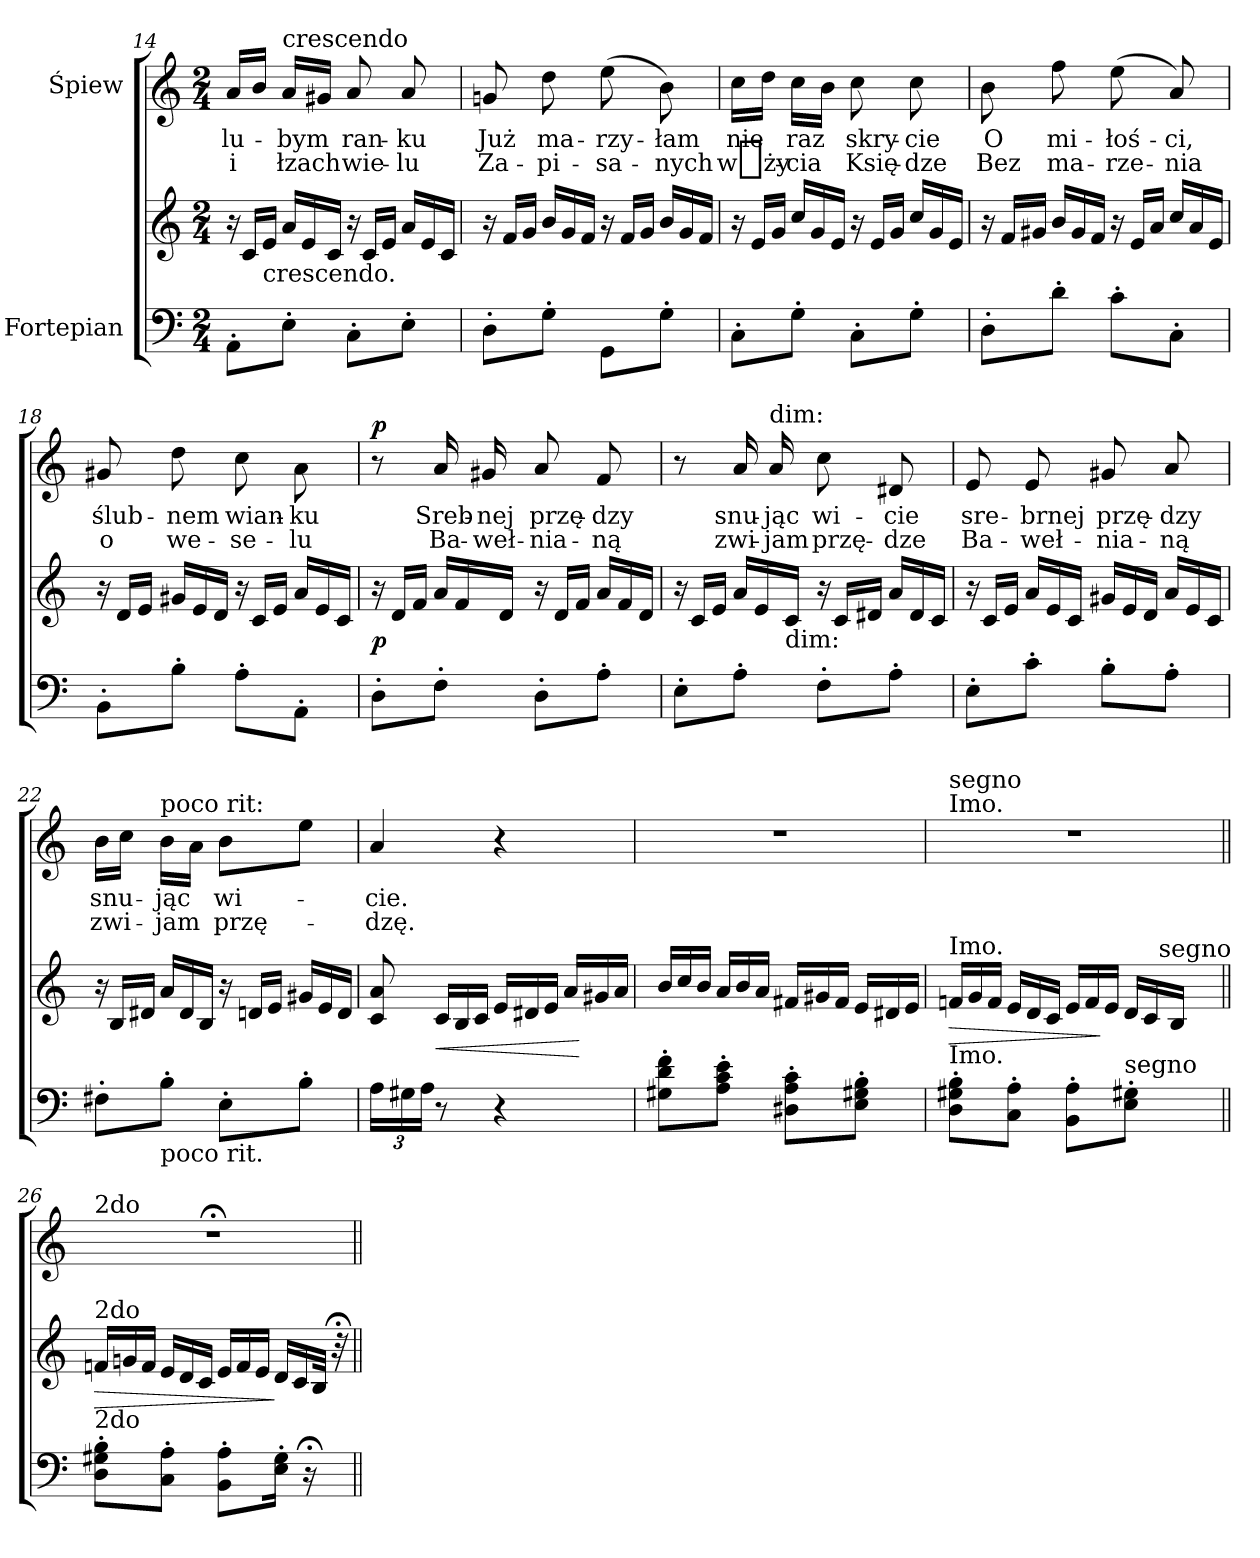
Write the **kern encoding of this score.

**kern	**kern	**dynam	**kern	**text	**text	**dynam
*part2	*part2	*part2	*part1	*part1	*part1	*part1
*staff3	*staff2	*staff2/3	*staff1	*staff1	*staff1	*staff1
*I"Fortepian	*	*	*I"Śpiew	*	*	*
*clefF4	*clefG2	*	*clefG2	*	*	*
*k[]	*k[]	*	*k[]	*	*	*
*M2/4	*M2/4	*	*M2/4	*	*	*
*	*Xtuplet	*	*	*	*	*
=14	=14	=14	=14	=14	=14	=14
8AA'\L	24r	.	16a/LL	lu-	i	.
.	24c/LL	.	.	.	.	.
.	.	.	16b/JJ	.	.	.
!	!LO:TX:c:t=crescendo.	!	!	!	!	!
.	24e/JJ	.	.	.	.	.
!	!	!	!LO:TX:a:t=crescendo	!	!	!
8E'\J	24a/LL	.	16a/LL	-bym	łzach	.
.	24e/	.	.	.	.	.
.	.	.	16g#X/JJ	.	.	.
.	24c/JJ	.	.	.	.	.
8C'\L	24r	.	8a/	ran-	wie-	.
.	24c/LL	.	.	.	.	.
.	24e/JJ	.	.	.	.	.
8E'\J	24a/LL	.	8a/	-ku	-lu	.
.	24e/	.	.	.	.	.
.	24c/JJ	.	.	.	.	.
=15	=15	=15	=15	=15	=15	=15
8D'\L	24r	.	8gn/	Już	Za-	.
.	24f/LL	.	.	.	.	.
.	24g/JJ	.	.	.	.	.
8G'\J	24b/LL	.	8dd\	ma-	-pi-	.
.	24g/	.	.	.	.	.
.	24f/JJ	.	.	.	.	.
8GG\L	24r	.	(>8ee\	-rzy-	-sa-	.
.	24f/LL	.	.	.	.	.
.	24g/JJ	.	.	.	.	.
8G'\J	24b/LL	.	8b\)	-łam	-nych	.
.	24g/	.	.	.	.	.
.	24f/JJ	.	.	.	.	.
=16	=16	=16	=16	=16	=16	=16
8C'\L	24r	.	16cc\LL	nie	w_ży-	.
.	24e/LL	.	.	.	.	.
.	.	.	16dd\JJ	.	.	.
.	24g/JJ	.	.	.	.	.
8G'\J	24cc/LL	.	16cc\LL	raz	-cia	.
.	24g/	.	.	.	.	.
.	.	.	16b\JJ	.	.	.
.	24e/JJ	.	.	.	.	.
8C'\L	24r	.	8cc\	skry-	Księ-	.
.	24e/LL	.	.	.	.	.
.	24g/JJ	.	.	.	.	.
8G'\J	24cc/LL	.	8cc\	-cie	-dze	.
.	24g/	.	.	.	.	.
.	24e/JJ	.	.	.	.	.
=17	=17	=17	=17	=17	=17	=17
8D'\L	24r	.	8b\	O	Bez	.
.	24f/LL	.	.	.	.	.
.	24g#X/JJ	.	.	.	.	.
8d'\J	24b/LL	.	8ff\	mi-	ma-	.
.	24g#/	.	.	.	.	.
.	24f/JJ	.	.	.	.	.
8c'\L	24r	.	(8ee\	-łoś-	-rze-	.
.	24e/LL	.	.	.	.	.
.	24a/JJ	.	.	.	.	.
8C'\J	24cc/LL	.	8a/)	-ci,	-nia	.
.	24a/	.	.	.	.	.
.	24e/JJ	.	.	.	.	.
=18	=18	=18	=18	=18	=18	=18
8BB'\L	24r	.	8g#X/	ślub-	o	.
.	24d/LL	.	.	.	.	.
.	24e/JJ	.	.	.	.	.
8B'\J	24g#X/LL	.	8dd\	-nem	we-	.
.	24e/	.	.	.	.	.
.	24d/JJ	.	.	.	.	.
8A'\L	24r	.	8cc\	wian-	-se-	.
.	24c/LL	.	.	.	.	.
.	24e/JJ	.	.	.	.	.
8AA'\J	24a/LL	.	8a\	-ku	-lu	.
.	24e/	.	.	.	.	.
.	24c/JJ	.	.	.	.	.
=19	=19	=19	=19	=19	=19	=19
!	!	!	!	!	!	!LO:DY:a
8D'\L	24r	p	8r	.	.	p
.	24d/LL	.	.	.	.	.
.	24f/JJ	.	.	.	.	.
8F'\J	24a/LL	.	16a/	Sreb-	Ba-	.
.	24f/	.	.	.	.	.
.	.	.	16g#X/	-nej	-weł-	.
.	24d/JJ	.	.	.	.	.
8D'\L	24r	.	8a/	przę-	-nia-	.
.	24d/LL	.	.	.	.	.
.	24f/JJ	.	.	.	.	.
8A'\J	24a/LL	.	8f/	-dzy	-ną	.
.	24f/	.	.	.	.	.
.	24d/JJ	.	.	.	.	.
=20	=20	=20	=20	=20	=20	=20
8E'\L	24r	.	8r	.	.	.
.	24c/LL	.	.	.	.	.
.	24e/JJ	.	.	.	.	.
8A'\J	24a/LL	.	16a/	snu-	zwi-	.
.	24e/	.	.	.	.	.
!	!	!	!LO:TX:a:t=dim&colon;	!	!	!
.	.	.	16a/	-jąc	-jam	.
!	!LO:TX:c:t=dim&colon;	!	!	!	!	!
.	24c/JJ	.	.	.	.	.
8F'\L	24r	.	8cc\	wi-	przę-	.
.	24c/LL	.	.	.	.	.
.	24d#X/JJ	.	.	.	.	.
8A'\J	24a/LL	.	8d#X/	-cie	-dze	.
.	24d#/	.	.	.	.	.
.	24c/JJ	.	.	.	.	.
=21	=21	=21	=21	=21	=21	=21
8E'\L	24r	.	8e/	sre-	Ba-	.
.	24c/LL	.	.	.	.	.
.	24e/JJ	.	.	.	.	.
8c'\J	24a/LL	.	8e/	-brnej	-weł-	.
.	24e/	.	.	.	.	.
.	24c/JJ	.	.	.	.	.
8B'\L	24g#X/LL	.	8g#X/	przę-	-nia-	.
.	24e/	.	.	.	.	.
.	24d/JJ	.	.	.	.	.
8A'\J	24a/LL	.	8a/	-dzy	-ną	.
.	24e/	.	.	.	.	.
.	24c/JJ	.	.	.	.	.
=22	=22	=22	=22	=22	=22	=22
8F#X'\L	24r	.	16b\LL	snu-	zwi-	.
.	24B/LL	.	.	.	.	.
.	.	.	16cc\JJ	.	.	.
.	24d#X/JJ	.	.	.	.	.
!	!	!	!LO:TX:a:t=poco rit&colon;	!	!	!
!LO:TX:b:t=poco rit.	!	!	!	!	!	!
8B'\J	24a/LL	.	16b\LL	-jąc	-jam	.
.	24d#/	.	.	.	.	.
.	.	.	16a\JJ	.	.	.
.	24B/JJ	.	.	.	.	.
8E'\L	24r	.	8b\L	wi-	przę-	.
.	24dn/LL	.	.	.	.	.
.	24e/JJ	.	.	.	.	.
8B'\J	24g#X/LL	.	8ee\J	.	.	.
.	24e/	.	.	.	.	.
.	24d/JJ	.	.	.	.	.
=23	=23	=23	=23	=23	=23	=23
24A\LL	8c/ 8a/	.	4a/	-cie.	-dzę.	.
24G#X\	.	.	.	.	.	.
24A\JJ	.	.	.	.	.	.
8r	24c/LL	<	.	.	.	.
.	24B/	.	.	.	.	.
.	24c/JJ	.	.	.	.	.
4r	24e/LL	.	4r	.	.	.
.	24d#X/	.	.	.	.	.
.	24e/JJ	.	.	.	.	.
.	24a/LL	.	.	.	.	.
.	24g#X/	[	.	.	.	.
.	24a/JJ	.	.	.	.	.
=24	=24	=24	=24	=24	=24	=24
8G#X'\ 8d'\ 8f'\L	24b/LL	.	2r	.	.	.
.	24cc/	.	.	.	.	.
.	24b/JJ	.	.	.	.	.
8A'\ 8c'\ 8e'\J	24a/LL	.	.	.	.	.
.	24b/	.	.	.	.	.
.	24a/JJ	.	.	.	.	.
8D#X'\ 8A'\ 8c'\L	24f#X/LL	.	.	.	.	.
.	24g#X/	.	.	.	.	.
.	24f#/JJ	.	.	.	.	.
8E'\ 8G#X'\ 8B'\J	24e/LL	.	.	.	.	.
.	24d#X/	.	.	.	.	.
.	24e/JJ	.	.	.	.	.
=25	=25	=25	=25	=25	=25	=25
!	!	!	!LO:TX:a:t=Imo.	!	!	!
!	!	!	!LO:TX:a:t=segno	!	!	!
!	!LO:TX:a:t=Imo.	!	!	!	!	!
!LO:TX:a:t=Imo.	!	!	!	!	!	!
8D'\ 8G#X'\ 8B'\L	24fn/LL	>	2r	.	.	.
.	24g/	.	.	.	.	.
.	24f/JJ	.	.	.	.	.
8C'\ 8A'\J	24e/LL	.	.	.	.	.
.	24d/	.	.	.	.	.
.	24c/JJ	.	.	.	.	.
8BB'\ 8A'\L	24e/LL	.	.	.	.	.
.	24f/	.	.	.	.	.
.	24e/JJ	]	.	.	.	.
!LO:TX:a:t=segno	!	!	!	!	!	!
8E'\ 8G#X'\J	24d/LL	.	.	.	.	.
.	24c/	.	.	.	.	.
!	!LO:TX:a:t=segno	!	!	!	!	!
.	24B/JJ	.	.	.	.	.
=26||	=26||	=26||	=26||	=26||	=26||	=26||
!	!	!	!LO:TX:a:t=2do	!	!	!
!	!LO:TX:a:t=2do	!	!	!	!	!
!LO:TX:a:t=2do	!	!	!	!	!	!
8D'\ 8G#X'\ 8B'\L	24fn/LL	>	2r;<	.	.	.
.	24gn/	.	.	.	.	.
.	24f/JJ	.	.	.	.	.
8C'\ 8A'\J	24e/LL	.	.	.	.	.
.	24d/	.	.	.	.	.
.	24c/JJ	.	.	.	.	.
8BB'\ 8A'\L	24e/LL	.	.	.	.	.
.	24f/	.	.	.	.	.
.	24e/JJ	.	.	.	.	.
16E'\ 16G#'\Jk	24d/LL	]	.	.	.	.
.	24c/	.	.	.	.	.
16r;<	.	.	.	.	.	.
.	48B/JJk	.	.	.	.	.
.	48r;<	.	.	.	.	.
=||	=||	=||	=||	=||	=||	=||
*-	*-	*-	*-	*-	*-	*-
